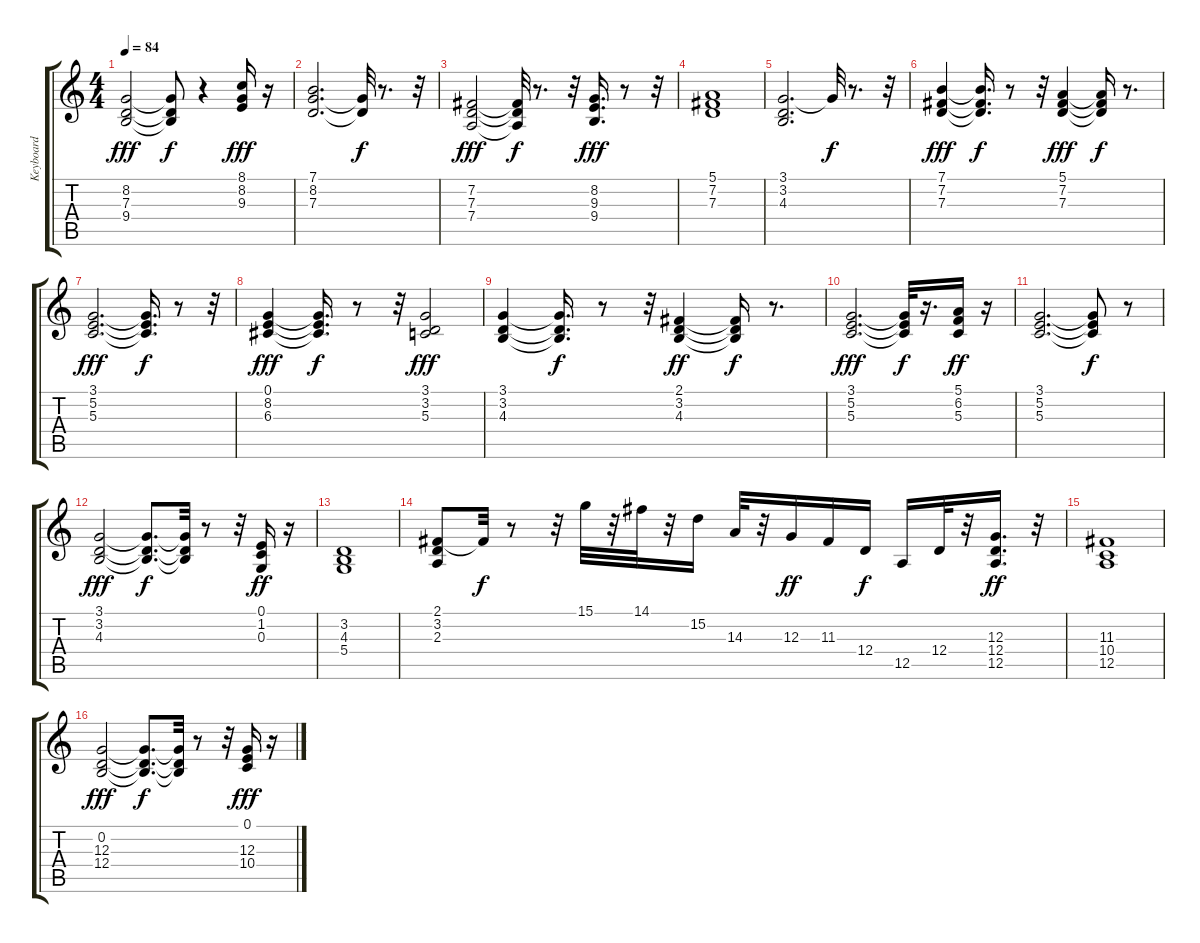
\track ("Keyboard" "Keyboard") {instrument electricpiano2}
\staff {score tabs}
\tuning (E4 B3 G3 D3 A2 E2) {hide}
\ts (4 4)
\tempo 84
\clef g2
\ks c
(8.2 7.3 9.4).2{dy fff} (8.2{t} 7.3{t} 9.4{t}).8{dy f} r.4 (8.1 8.2 9.3).16{dy fff} r.16 |
(7.1 8.2 7.3).2{d} (8.2{t} 7.3{t}).32{dy f} r.8{d} r.32 |
(7.2 7.3 7.4).2{dy fff} (7.2{t} 7.3{t} 7.4{t}).32{dy f} r.8{d} r.32 (8.2 9.3 9.4).16{d dy fff} r.8 r.32 |
(5.1 7.2 7.3).1 |
(3.1 3.2 4.3).2{d} 3.1{t}.32{dy f} r.8{d} r.32 |
(7.1 7.2 7.3).4{dy fff} (7.1{t} 7.2{t} 7.3{t}).16{d dy f} r.8 r.32 (5.1 7.2 7.3).4{dy fff} (5.1{t} 7.2{t} 7.3{t}).16{dy f} r.8{d} |
(3.1 5.2 5.3).2{d dy fff} (3.1{t} 5.2{t} 5.3{t}).16{d dy f} r.8 r.32 |
(0.1 8.2 6.3).4{dy fff} (0.1{t} 8.2{t} 6.3{t}).16{d dy f} r.8 r.32 (3.1 3.2 5.3).2{dy fff} |
(3.1 3.2 4.3).4 (3.1{t} 3.2{t} 4.3{t}).16{d dy f} r.8 r.32 (2.1 3.2 4.3).4{dy ff} (2.1{t} 3.2{t} 4.3{t}).16{dy f} r.8{d} |
(3.1 5.2 5.3).2{d dy fff} (3.1{t} 5.2{t} 5.3{t}).32{dy f} r.16{d} (5.1 6.2 5.3).16{dy ff} r.16 |
(3.1 5.2 5.3).2{d} (3.1{t} 5.2{t} 5.3{t}).8{dy f} r.8 |
(3.1 3.2 4.3).2{dy fff} (3.1{t} 3.2{t} 4.3{t}).8{d dy f} (3.1{t} 3.2{t} 4.3{t}).32 r.8 r.32 (0.1 1.2 0.3).16{dy ff} r.16 |
(3.2 4.3 5.4).1 |
(2.1 3.2 2.3).8 2.1{t}.32{dy f} r.8 r.32 15.1.32 r.32 14.1.32 r.32 15.2.16 14.3.32 r.32 12.3.16{dy ff} 11.3.16 12.4.16{dy f} 12.5.16 12.4.32 r.32 (12.3 12.4 12.5).16{d dy ff} r.32 |
(11.3 10.4 12.5).1 |
(0.2 12.3 12.4).2{dy fff} (0.2{t} 12.3{t} 12.4{t}).8{d dy f} (0.2{t} 12.3{t} 12.4{t}).32 r.8 r.32 (0.1 12.3 10.4).16{dy fff} r.16
